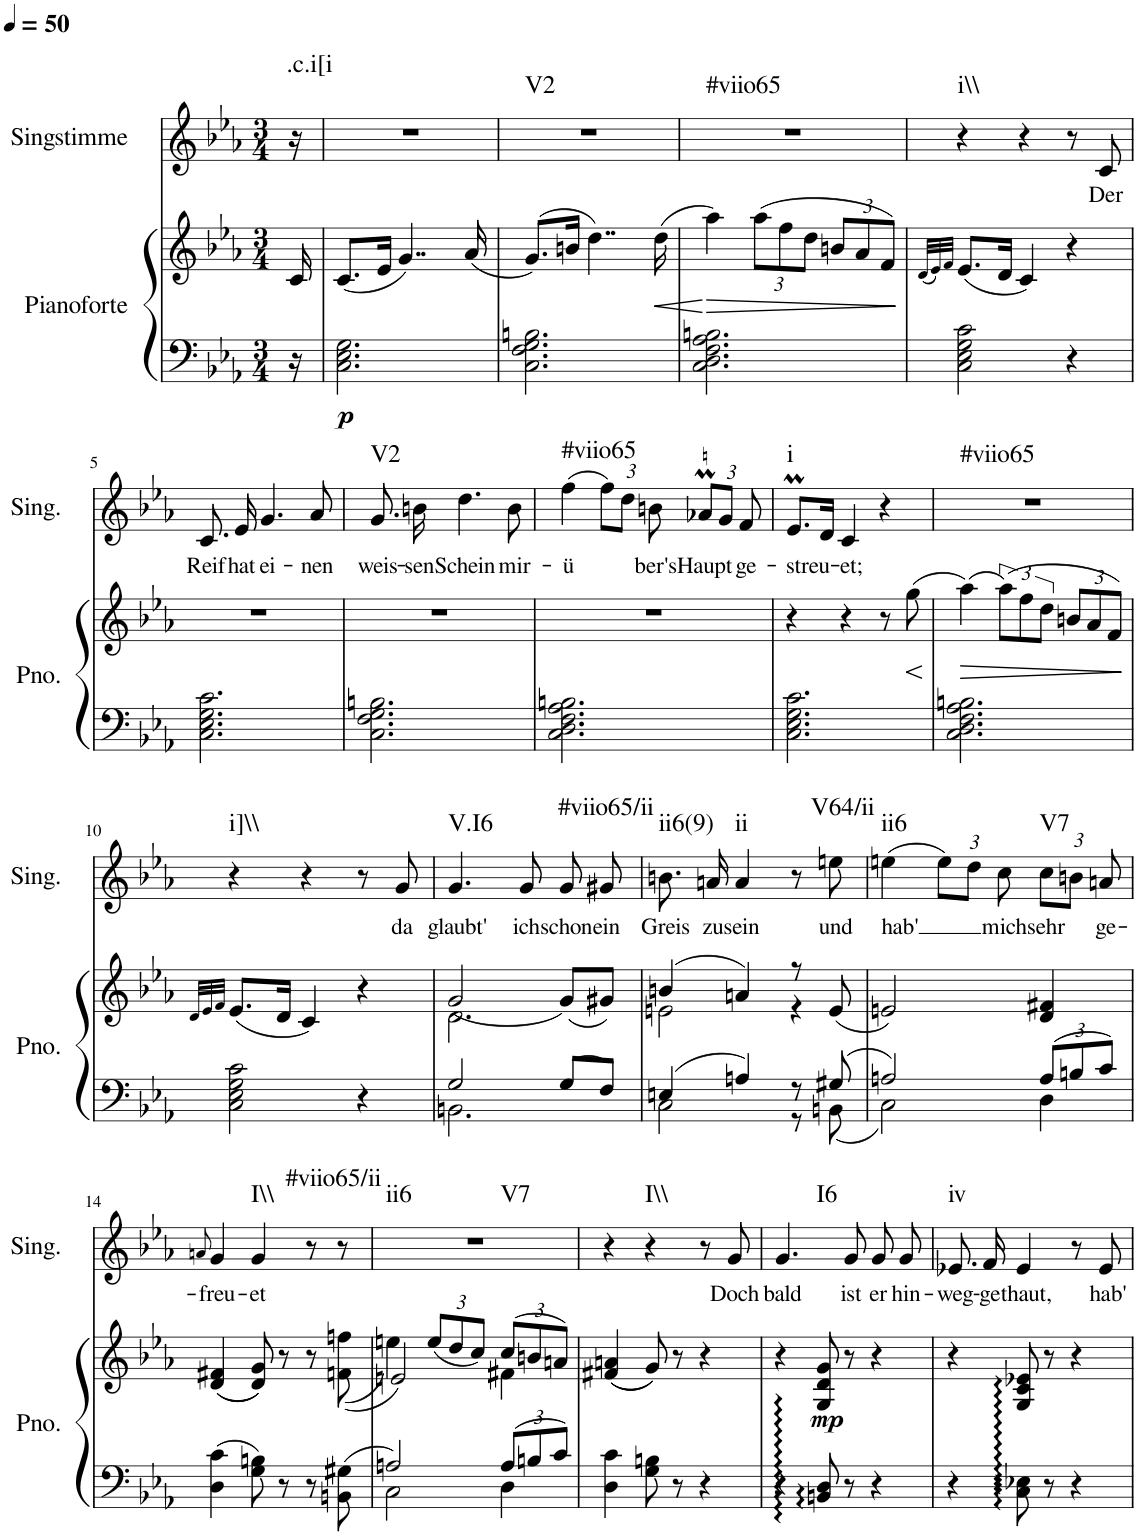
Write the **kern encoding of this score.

**kern	**kern	**dynam	**kern	**text	**harte
*part2	*part2	*part2	*part1	*part1	*part1
*staff3	*staff2	*staff2/3	*staff1	*staff1	*
*I"Pianoforte	*	*	*I"Singstimme	*	*
*I'Pno.	*	*	*I'Sing.	*	*
*clefF4	*clefG2	*	*clefG2	*	*
*k[b-e-a-]	*k[b-e-a-]	*	*k[b-e-a-]	*	*
*M3/4	*M3/4	*	*M3/4	*	*
*MM50	*MM50	*	*MM50	*	*
=	=	=	=	=	=
!	!	!	!	!	!LO:H:kt=.c.i[i
16r	16c/	.	16r	.	N
=1	=1	=1	=1	=1	=1
!	!	!LO:DY:b=2	!	!	!
2.C\ 2.E-\ 2.G\	(8.c/L	p	2.r	.	.
.	16e-/Jk	.	.	.	.
.	4..g/)	.	.	.	.
.	(16a-/	.	.	.	.
=2	=2	=2	=2	=2	=2
!	!	!	!	!	!LO:H:kt=V2
2.C\ 2.F\ 2.G\ 2.Bn\	(8.g/L)	.	2.r	.	N
.	16bn/Jk	.	.	.	.
.	4..dd\)	.	.	.	.
!	!	!LO:HP:b	!	!	!
.	(16dd\	<	.	.	.
.	.	[	.	.	.
=3	=3	=3	=3	=3	=3
!	!	!LO:HP:b	!	!	!LO:H:kt=#viio65
2.C\ 2.D\ 2.F\ 2.A-\ 2.Bn\	4aa-\)	>	2.r	.	N
*	*Xbrackettup	*	*	*	*
.	(12aa-\L	.	.	.	.
.	12ff\	.	.	.	.
.	12dd\J	.	.	.	.
.	12bn/L	.	.	.	.
.	12a-/	.	.	.	.
.	12f/J)	.	.	.	.
.	.	]	.	.	.
=4	=4	=4	=4	=4	=4
.	(32qd/LLL	.	.	.	.
.	32qe-/)	.	.	.	.
.	32qf/JJJ	.	.	.	.
!	!	!	!	!	!LO:H:kt=i\\
2C\ 2E-\ 2G\ 2c\	(8.e-/L	.	4r	.	N
.	16d/Jk	.	.	.	.
.	4c/)	.	4r	.	.
4r	4r	.	8r	.	.
!	!	!	!	!LO:LY:b	!
.	.	.	8c/	Der	.
!!LO:LB:g=z
=5	=5	=5	=5	=5	=5
!	!	!	!	!LO:LY:b	!
2.C\ 2.E-\ 2.G\ 2.c\	2.r	.	8.c/	Reif	.
!	!	!	!	!LO:LY:b	!
.	.	.	16e-/	hat	.
!	!	!	!	!LO:LY:b	!
.	.	.	4.g/	ei-	.
!	!	!	!	!LO:LY:b	!
.	.	.	8a-/	-nen	.
=6	=6	=6	=6	=6	=6
!	!	!	!	!LO:LY:b	!LO:H:kt=V2
2.C\ 2.F\ 2.G\ 2.Bn\	2.r	.	8.g/	weis-	N
!	!	!	!	!LO:LY:b	!
.	.	.	16bn\	-sen	.
!	!	!	!	!LO:LY:b	!
.	.	.	4.dd\	Schein	.
!	!	!	!	!LO:LY:b	!
.	.	.	8b\	mir-	.
=7	=7	=7	=7	=7	=7
!	!	!	!	!LO:LY:b	!LO:H:kt=#viio65
2.C\ 2.D\ 2.F\ 2.A-\ 2.Bn\	2.r	.	(4ff\	-ü	N
*	*	*	*Xbrackettup	*	*
.	.	.	12ff\L)	.	.
.	.	.	12dd\J	.	.
!	!	!	!	!LO:LY:b	!
.	.	.	12bn\	ber's	.
!	!	!	!	!LO:LY:b	!
.	.	.	12a-XM/L	Haupt	.
.	.	.	12g/J	.	.
!	!	!	!	!LO:LY:b	!
.	.	.	12f/	ge-	.
=8	=8	=8	=8	=8	=8
!	!	!	!	!LO:LY:b	!LO:H:kt=i
2.C\ 2.E-\ 2.G\ 2.c\	4r	.	8.e-M/L	-streu-	N
.	.	.	16d/Jk	.	.
!	!	!	!	!LO:LY:b	!
.	4r	.	4c/	-et;	.
.	8r	.	4r	.	.
!	!	!LO:HP:b	!	!	!
.	(8gg\	<	.	.	.
.	.	[	.	.	.
=9	=9	=9	=9	=9	=9
!	!	!LO:HP:b	!	!	!LO:H:kt=#viio65
2.C\ 2.D\ 2.F\ 2.A-\ 2.Bn\	(4aa-\)	>	2.r	.	N
*	*brackettup	*	*	*	*
.	(12aa-\L)	.	.	.	.
.	12ff\	.	.	.	.
.	12dd\J	.	.	.	.
*	*Xbrackettup	*	*	*	*
.	12bn/L	.	.	.	.
.	12a-/	.	.	.	.
.	12f/J)	.	.	.	.
.	.	]	.	.	.
!!LO:LB:g=z
=10	=10	=10	=10	=10	=10
.	32qd/LLL	.	.	.	.
.	32qe-/	.	.	.	.
.	32qf/JJJ	.	.	.	.
!	!	!	!	!	!LO:H:kt=i]\\
2C\ 2E-\ 2G\ 2c\	(8.e-/L	.	4r	.	N
.	16d/Jk	.	.	.	.
.	4c/)	.	4r	.	.
4r	4r	.	8r	.	.
!	!	!	!	!LO:LY:b	!
.	.	.	8g/	da	.
=11	=11	=11	=11	=11	=11
*^	*^	*	*	*	*
!	!	!	!	!	!	!LO:LY:b	!LO:H:kt=V.I6
2G/	2.BBn\	2.d\	(2g/	.	4.g/	glaubt'	N
!	!	!	!	!	!	!LO:LY:b	!
.	.	.	.	.	8g/	ich	.
!	!	!	!	!	!	!LO:LY:b	!
8G/L	.	.	(8g/L)	.	8g/	schon	.
!	!	!	!	!	!	!LO:LY:b	!LO:H:kt=#viio65/ii
8F/J	.	.	8g#X/J)	.	8g#X/	ein	N
=12	=12	=12	=12	=12	=12	=12	=12
!	!	!	!	!	!	!LO:LY:b	!LO:H:kt=ii6(9)
4En/	2C\	(4bn/	2en\	.	8.bn\	Greis	N
!	!	!	!	!	!	!LO:LY:b	!
.	.	.	.	.	16an/	zu	.
!	!	!	!	!	!	!LO:LY:b	!LO:H:kt=ii
4An/	.	4an/)	.	.	4a/	sein	N
8r	8r	8r	4r	.	8r	.	.
!	!	!	!	!	!	!LO:LY:b	!LO:H:kt=V64/ii
8G#X/	8BBn\	(<8e/	.	.	8een\	und	N
*	*	*v	*v	*	*	*	*
=13	=13	=13	=13	=13	=13	=13
!	!	!	!	!	!LO:LY:b	!LO:H:kt=ii6
2An/	2C\	2en/)	.	(4een\	hab'	N
.	.	.	.	12ee\L)	.	.
.	.	.	.	12dd\J	.	.
!	!	!	!	!	!LO:LY:b	!
.	.	.	.	12cc\	mich	.
*Xbrackettup	*	*	*	*	*	*
!	!	!	!	!	!LO:LY:b	!LO:H:kt=V7
12A/L	4D\	4d/ 4f#X/	.	12cc\L	sehr	N
12Bn/	.	.	.	12bn\J	.	.
!	!	!	!	!	!LO:LY:b	!
12c/J	.	.	.	12an/	ge-	.
*v	*v	*	*	*	*	*
!!LO:LB:g=z
=14	=14	=14	=14	=14	=14
.	.	.	8qan/	.	.
!	!	!	!	!LO:LY:b	!
4D\ 4c\	((4d/ 4f#X/	.	4g/	-freu-	.
!	!	!	!	!LO:LY:b	!LO:H:kt=I\\
8G\ 8Bn\	8d/ 8g/))	.	4g/	-et	N
8r	8r	.	.	.	.
8r	8r	.	8r	.	.
!	!	!	!	!	!LO:H:kt=#viio65/ii
8BBn\ 8G#X\	(<(8fn\ 8ffn\	.	8r	.	N
=15	=15	=15	=15	=15	=15
*^	*^	*	*	*	*
!	!	!	!	!	!	!	!LO:H:n=1:kt=ii6
!	!	!	!	!	!	!	!LO:H:n=2:kt=V7
2An/	2C\	2en/)	4een\)	.	2.r	.	N N
.	.	.	(12ee/L	.	.	.	.
.	.	.	12dd/	.	.	.	.
.	.	.	12cc/J)	.	.	.	.
12A/L	4D\	(12cc/L	4f#X\	.	.	.	.
12Bn/	.	12bn/	.	.	.	.	.
12c/J	.	12an/J)	.	.	.	.	.
*v	*v	*	*	*	*	*	*
*	*v	*v	*	*	*	*
=16	=16	=16	=16	=16	=16
4D\ 4c\	((4f#X/ 4an/	.	4r	.	.
!	!	!	!	!	!LO:H:kt=I\\
8G\ 8Bn\	8g/))	.	4r	.	N
8r	8r	.	.	.	.
4r	4r	.	8r	.	.
!	!	!	!	!LO:LY:b	!
.	.	.	8g/	Doch	.
=17	=17	=17	=17	=17	=17
!	!	!	!	!LO:LY:b	!LO:H:kt=I6
4r	4r	.	4.g/	bald	N
!	!	!LO:DY:a=2	!	!	!
8BBn/:: 8D/::	8G/:: 8d/:: 8g/::	mp	.	.	.
!	!	!	!	!LO:LY:b	!
8r	8r	.	8g/	ist	.
!	!	!	!	!LO:LY:b	!
4r	4r	.	8g/	er	.
!	!	!	!	!LO:LY:b	!
.	.	.	8g/	hin-	.
=18	=18	=18	=18	=18	=18
!	!	!	!	!LO:LY:b	!LO:H:kt=iv
4r	4r	.	8.e-X/	-weg-	N
!	!	!	!	!LO:LY:b	!
.	.	.	16f/	-ge-	.
!	!	!	!	!LO:LY:b	!
8C\:: 8E-X\::	8G/:: 8c/:: 8e-X/::	.	4e-/	-thaut,	.
8r	8r	.	.	.	.
4r	4r	.	8r	.	.
!	!	!	!	!LO:LY:b	!
.	.	.	8e-/	hab'	.
=	=	=	=	=	=
*-	*-	*-	*-	*-	*-
